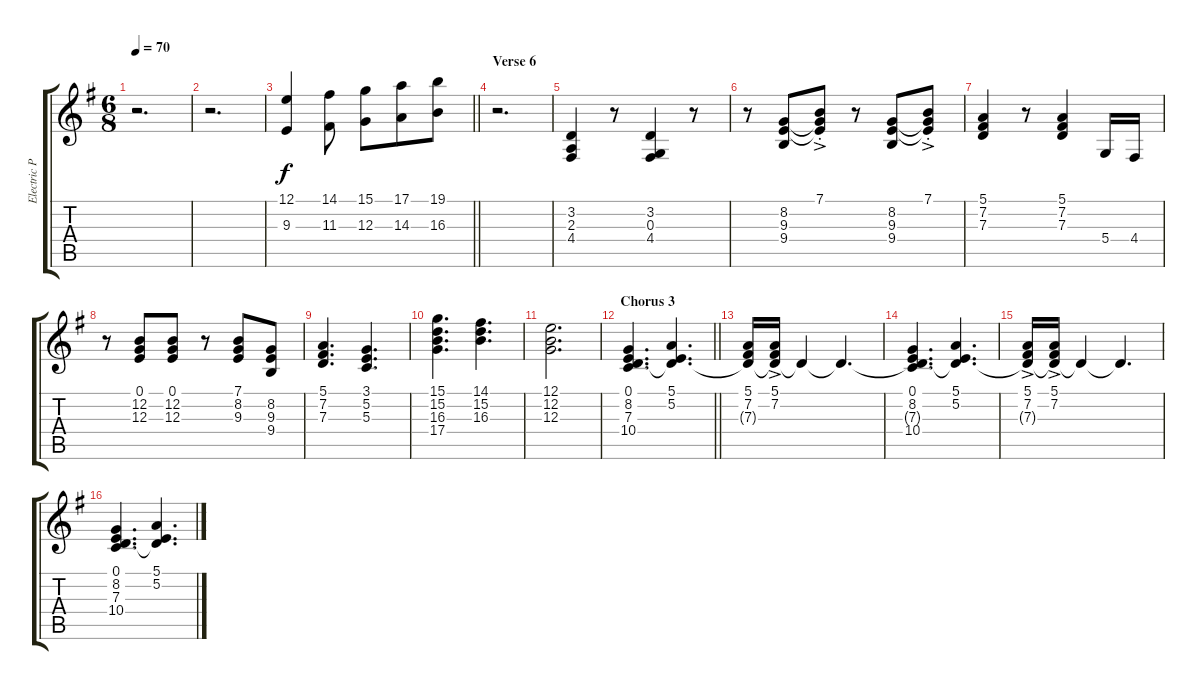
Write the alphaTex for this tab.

\track ("Electric Piano (Staff 1)" "Electric P") {instrument acousticgrandpiano}
\staff {score tabs}
\tuning (E4 B3 G3 D3 A2 E2) {hide}
\ts (6 8)
\tempo 70
\clef g2
\ks g
r.2{d dy f} |
r.2{d} |
\barLineRight lightlight
(12.1 9.3).4 (14.1 11.3).8 (15.1 12.3).8 (17.1 14.3).8 (19.1 16.3).8 |
\section ("" "Verse 6")
r.2{d} |
(3.2 2.3 4.4).4 r.8 (3.2 0.3 4.4).4 r.8 |
r.8 (8.2 9.3 9.4).8 (7.1{ac st} 8.2{t} 9.3{t}).8 r.8 (8.2 9.3 9.4).8 (7.1{ac st} 8.2{t} 9.3{t}).8 |
(5.1 7.2 7.3).4 r.8 (5.1 7.2 7.3).4 5.4.16 4.4.16 |
r.8 (0.1 12.2 12.3).8 (0.1 12.2 12.3).8 r.8 (7.1 8.2 9.3).8 (8.2 9.3 9.4).8 |
(5.1 7.2 7.3).4{d} (3.1 5.2 5.3).4{d} |
(15.1 15.2 16.3 17.4).4{d} (14.1 15.2 16.3).4{d} |
(12.1 12.2 12.3).2{d} |
\section ("" "Chorus 3")
\barLineRight lightlight
(0.1 8.2 7.3 10.4).4{d} (5.1 5.2 7.3{t}).4{d} |
(5.1 7.2 7.3{t}).16 (5.1{ac} 7.2 7.3{t}).16 7.3{t}.4 7.3{t}.4{d} |
(0.1 8.2 7.3{t} 10.4).4{d} (5.1 5.2 7.3{t}).4{d} |
(5.1 7.2{ac} 7.3{t}).16 (5.1 7.2{ac} 7.3{t}).16 7.3{t}.4 7.3{t}.4{d} |
(0.1 8.2 7.3 10.4).4{d} (5.1 5.2 7.3{t}).4{d}
